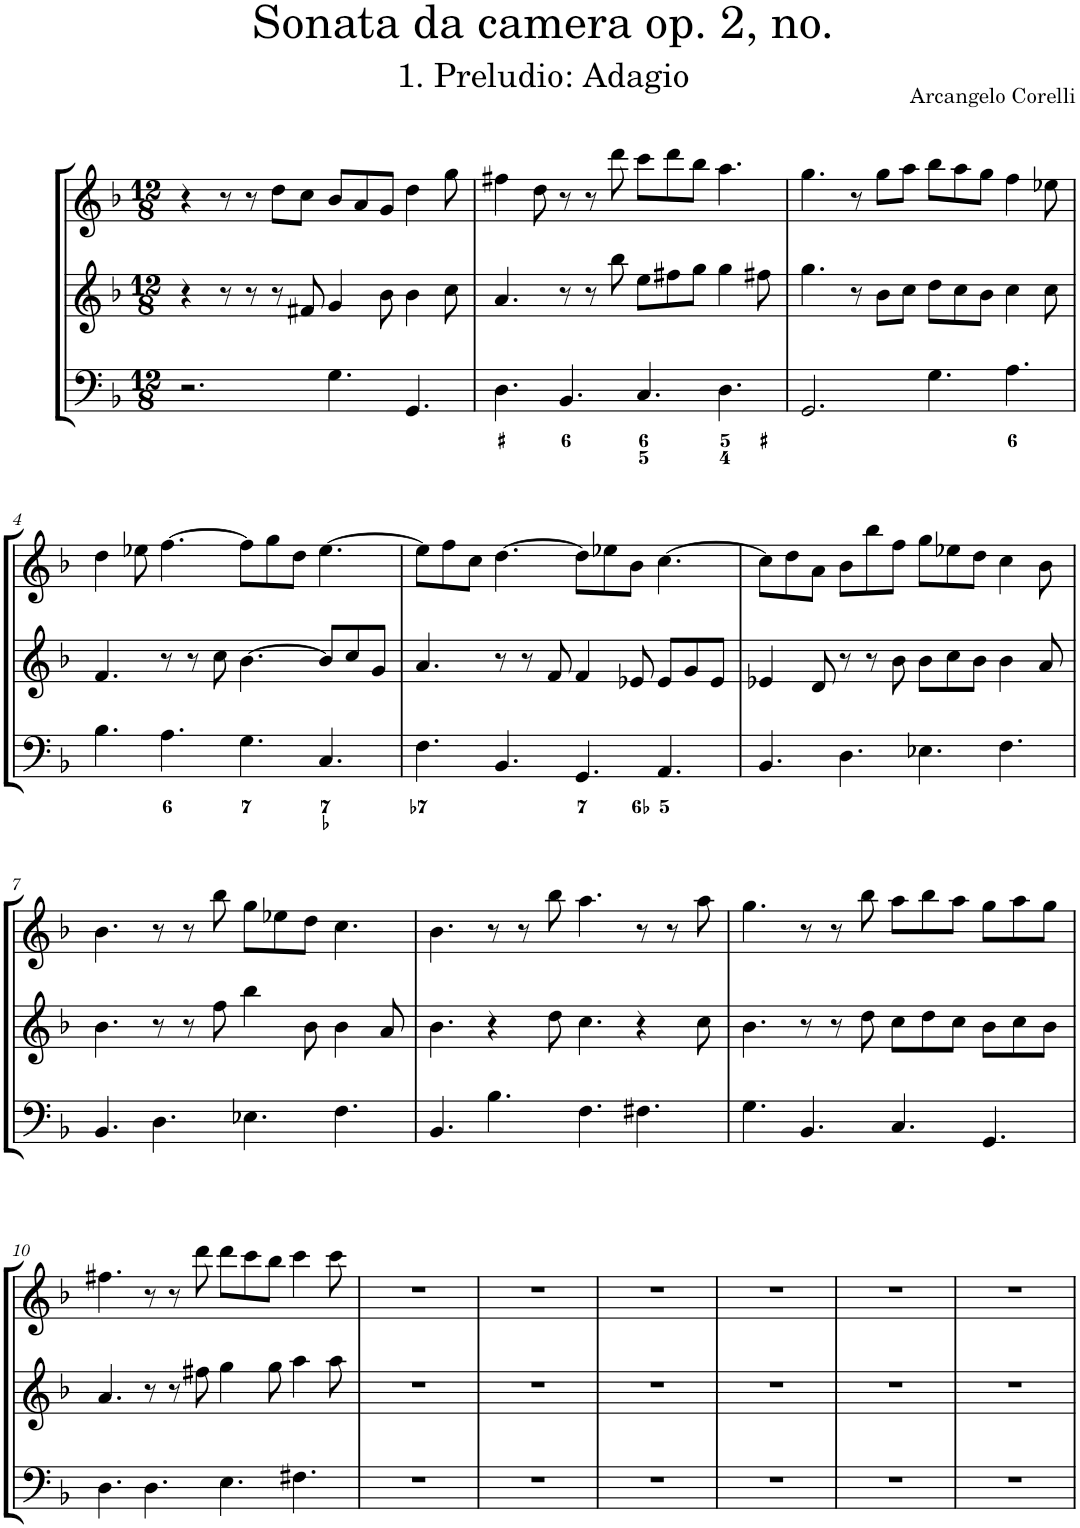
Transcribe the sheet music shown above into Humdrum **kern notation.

**kern	**kern	**kern
*part3	*part2	*part1
*staff3	*staff2	*staff1
*I"Violoncello	*I"Violin 2	*I"Violin 1
*I'Vc	*I'Vln	*I'Vln
*clefF4	*clefG2	*clefG2
*k[b-]	*k[b-]	*k[b-]
*M12/8	*M12/8	*M12/8
=1	=1	=1
2.r	4r	4r
.	8r	8r
.	8r	8r
.	8r	8dd\L
.	8f#X/	8cc\J
4.G\	4g/	8b-/L
.	.	8a/
.	8b-\	8g/J
4.GG/	4b-\	4dd\
.	8cc\	8gg\
=2	=2	=2
4.D\	4.a/	4ff#X\
.	.	8dd\
4.BB-/	8r	8r
.	8r	8r
.	8bb-\	8ddd\
4.C/	8ee\L	8ccc\L
.	8ff#X\	8ddd\
.	8gg\J	8bb-\J
4.D\	4gg\	4.aa\
.	8ff#X\	.
=3	=3	=3
2.GG/	4.gg\	4.gg\
.	8r	8r
.	8b-\L	8gg\L
.	8cc\J	8aa\J
4.G\	8dd\L	8bb-\L
.	8cc\	8aa\
.	8b-\J	8gg\J
4.A\	4cc\	4ff\
.	8cc\	8ee-X\
!!LO:LB:g=z
=4	=4	=4
4.B-\	4.f/	4dd\
.	.	8ee-X\
4.A\	8r	[4.ff\
.	8r	.
.	8cc\	.
4.G\	[4.b-\	8ff\L]
.	.	8gg\
.	.	8dd\J
4.C/	8b-/L]	[4.ee-\
.	8cc/	.
.	8g/J	.
=5	=5	=5
4.F\	4.a/	8ee-\L]
.	.	8ff\
.	.	8cc\J
4.BB-/	8r	[4.dd\
.	8r	.
.	8f/	.
4.GG/	4f/	8dd\L]
.	.	8ee-X\
.	8e-X/	8b-\J
4.AA/	8e-/L	[4.cc\
.	8g/	.
.	8e-/J	.
=6	=6	=6
4.BB-/	4e-X/	8cc\L]
.	.	8dd\
.	8d/	8a\J
4.D\	8r	8b-\L
.	8r	8bb-\
.	8b-\	8ff\J
4.E-X\	8b-\L	8gg\L
.	8cc\	8ee-X\
.	8b-\J	8dd\J
4.F\	4b-\	4cc\
.	8a/	8b-\
!!LO:LB:g=z
=7	=7	=7
4.BB-/	4.b-\	4.b-\
4.D\	8r	8r
.	8r	8r
.	8ff\	8bb-\
4.E-X\	4bb-\	8gg\L
.	.	8ee-X\
.	8b-\	8dd\J
4.F\	4b-\	4.cc\
.	8a/	.
=8	=8	=8
4.BB-/	4.b-\	4.b-\
4.B-\	4r	8r
.	.	8r
.	8dd\	8bb-\
4.F\	4.cc\	4.aa\
4.F#X\	4r	8r
.	.	8r
.	8cc\	8aa\
=9	=9	=9
4.G\	4.b-\	4.gg\
4.BB-/	8r	8r
.	8r	8r
.	8dd\	8bb-\
4.C/	8cc\L	8aa\L
.	8dd\	8bb-\
.	8cc\J	8aa\J
4.GG/	8b-\L	8gg\L
.	8cc\	8aa\
.	8b-\J	8gg\J
!!LO:LB:g=z
=10	=10	=10
4.D\	4.a/	4.ff#X\
4.D\	8r	8r
.	8r	8r
.	8ff#X\	8ddd\
4.E\	4gg\	8ddd\L
.	.	8ccc\
.	8gg\	8bb-\J
4.F#X\	4aa\	4ccc\
.	8aa\	8ccc\
=11	=11	=11
1.r	1.r	1.r
=12	=12	=12
1.r	1.r	1.r
=13	=13	=13
1.r	1.r	1.r
=14	=14	=14
1.r	1.r	1.r
=15	=15	=15
1.r	1.r	1.r
=16	=16	=16
1.r	1.r	1.r
=	=	=
*-	*-	*-
